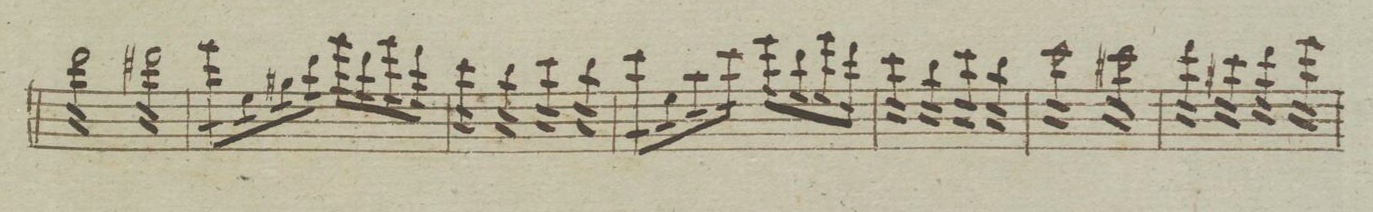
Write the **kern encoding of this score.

**kern	**dynam
*I"Violino. 1mo	*
*clefG2	*
*k[]	*
*met(c|)	*
*M2/2	*
16ddd\LL	.
16ddd\	.
16ddd\	.
16ddd\	.
16ddd\	.
16ddd\	.
16ddd\	.
16ddd\JJ	.
16ddd#X\LL	.
16ddd#\	.
16ddd#\	.
16ddd#\	.
16ddd#\	.
16ddd#\	.
16ddd#\	.
16ddd#\JJ	.
=174	=174
16eee\LL	.
16eee\	.
16ee\	.
16ee\	.
16gg#X\	.
16gg#\	.
16bb\	.
16bb\JJ	.
16eee\LL	.
16eee\	.
16bb\	.
16bb\	.
16eee\	.
16eee\	.
16ddd\	.
16ddd\JJ	.
=175	=175
16ccc\LL	.
16ccc\	.
16ccc\	.
16ccc\JJ	.
16bb\LL	.
16bb\	.
16bb\	.
16bb\JJ	.
16ccc\LL	.
16ccc\	.
16ccc\	.
16ccc\JJ	.
16bb\LL	.
16bb\	.
16bb\	.
16bb\JJ	.
=176	=176
16ccc\LL	.
16ccc\	.
16ee\	.
16ee\	.
16aa\	.
16aa\	.
16ccc\	.
16ccc\JJ	.
16eee\LL	.
16eee\	.
16bb\	.
16bb\	.
16eee\	.
16eee\	.
16ddd\	.
16ddd\JJ	.
=177	=177
16ccc\LL	.
16ccc\	.
16ccc\	.
16ccc\JJ	.
16bb\LL	.
16bb\	.
16bb\	.
16bb\JJ	.
16ccc\LL	.
16ccc\	.
16ccc\	.
16ccc\JJ	.
16bb\LL	.
16bb\	.
16bb\	.
16bb\JJ	.
=178	=178
16ccc\LL	.
16ccc\	.
16ccc\	.
16ccc\	.
16ccc\	.
16ccc\	.
16ccc\	.
16ccc\JJ	.
16ccc#X\LL	.
16ccc#\	.
16ccc#\	.
16ccc#\	.
16ccc#\	.
16ccc#\	.
16ccc#\	.
16ccc#\JJ	.
=179	=179
16ddd\LL	.
16ddd\	.
16ddd\	.
16ddd\JJ	.
16ccc#X\LL	.
16ccc#\	.
16ccc#\	.
16ccc#\JJ	.
16ddd\LL	.
16ddd\	.
16ddd\	.
16ddd\JJ	.
16eee\LL	.
16eee\	.
16eee\	.
16eee\JJ	.
=180	=180
*-	*-
